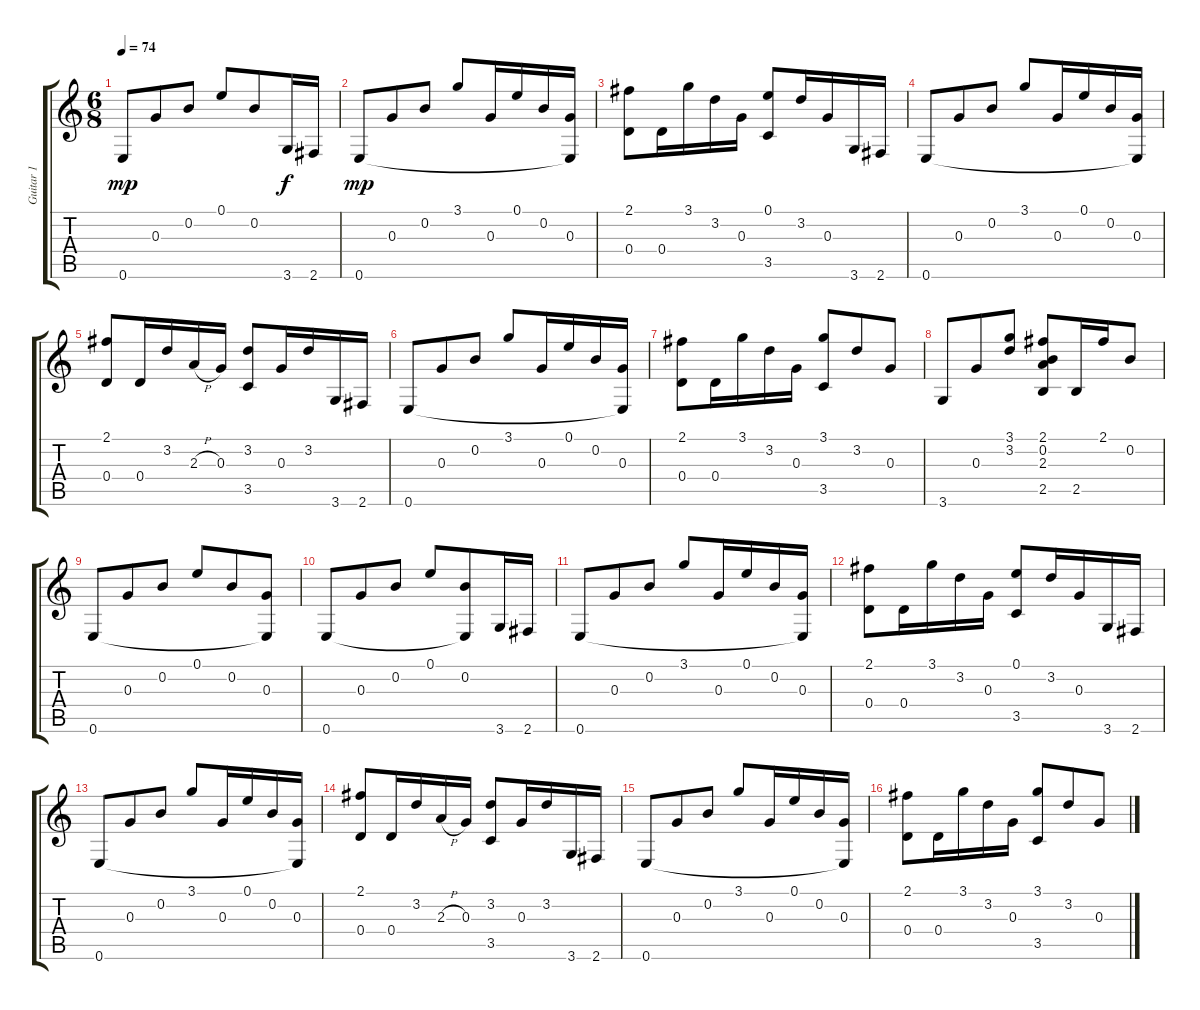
\track ("Guitar 1" "Guitar 1") {instrument acousticguitarsteel}
\staff {score tabs}
\tuning (E4 B3 G3 D3 A2 E2) {hide}
\ts (6 8)
\tempo 74
\clef g2
\ks c
0.6.8{dy mp} 0.3.8 0.2.8 0.1.8 0.2.8 3.6.16{dy f} 2.6.16 |
0.6.8{dy mp} 0.3.8 0.2.8 3.1.8 0.3.16 0.1.16 0.2.16 (0.3 0.6{t}).16 |
(2.1 0.4).8 0.4.16 3.1.16 3.2.16 0.3.16 (0.1 3.5).8 3.2.16 0.3.16 3.6.16 2.6.16 |
0.6.8 0.3.8 0.2.8 3.1.8 0.3.16 0.1.16 0.2.16 (0.3 0.6{t}).16 |
(2.1 0.4).8 0.4.16 3.2.16 2.3{h}.16 0.3.16 (3.2 3.5).8 0.3.16 3.2.16 3.6.16 2.6.16 |
0.6.8 0.3.8 0.2.8 3.1.8 0.3.16 0.1.16 0.2.16 (0.3 0.6{t}).16 |
(2.1 0.4).8 0.4.16 3.1.16 3.2.16 0.3.16 (3.1 3.5).8 3.2.8 0.3.8 |
3.6.8 0.3.8 (3.1 3.2).8 (2.1 0.2 2.3 2.5).8 2.5.16 2.1.16 0.2.8 |
0.6.8 0.3.8 0.2.8 0.1.8 0.2.8 (0.3 0.6{t}).8 |
0.6.8 0.3.8 0.2.8 0.1.8 (0.2 0.6{t}).8 3.6.16 2.6.16 |
0.6.8 0.3.8 0.2.8 3.1.8 0.3.16 0.1.16 0.2.16 (0.3 0.6{t}).16 |
(2.1 0.4).8 0.4.16 3.1.16 3.2.16 0.3.16 (0.1 3.5).8 3.2.16 0.3.16 3.6.16 2.6.16 |
0.6.8 0.3.8 0.2.8 3.1.8 0.3.16 0.1.16 0.2.16 (0.3 0.6{t}).16 |
(2.1 0.4).8 0.4.16 3.2.16 2.3{h}.16 0.3.16 (3.2 3.5).8 0.3.16 3.2.16 3.6.16 2.6.16 |
0.6.8 0.3.8 0.2.8 3.1.8 0.3.16 0.1.16 0.2.16 (0.3 0.6{t}).16 |
(2.1 0.4).8 0.4.16 3.1.16 3.2.16 0.3.16 (3.1 3.5).8 3.2.8 0.3.8
